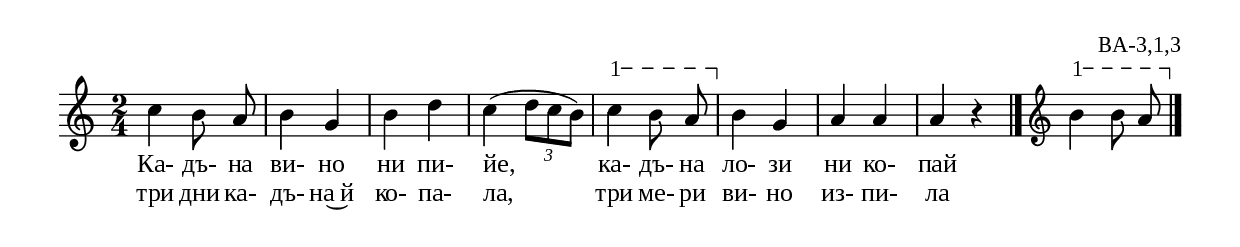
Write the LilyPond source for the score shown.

%{
BA_3_1_03
%}

\include "td-preamble.ly"

\score {
\relative c'' {
%% \tempo 4 = 152
  \time 2/4
  c4 b8 a\noBeam | b4 g | b d | c4( \times 2/3 { d8 c b) } |
\varA 
  c4\startTextSpan b8 a\stopTextSpan\noBeam |
  b4 g | a a | a r 
 \bar "|." 
\endm
\varA 
  b4\startTextSpan b8 a\stopTextSpan\noBeam  
 \bar "|."  
}
\addlyrics { Ка- дъ- на  ви- но     ни  пи- йе, ка- дъ- на ло- зи ни ко- пай }
\addlyrics { три дни ка- дъ- "на~й" ко- па- ла, три ме- ри ви- но из- пи- ла }
%
\layout {
  indent = #0
  line-width = 190\mm
  ragged-right=##f
}
%
\midi { 
	\context {
		\Score
		tempoWholesPerMinute = #(ly:make-moment 152 4)
		}
	}
}
%
\header{
  opus = "ВА-3,1,3"
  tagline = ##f
}


